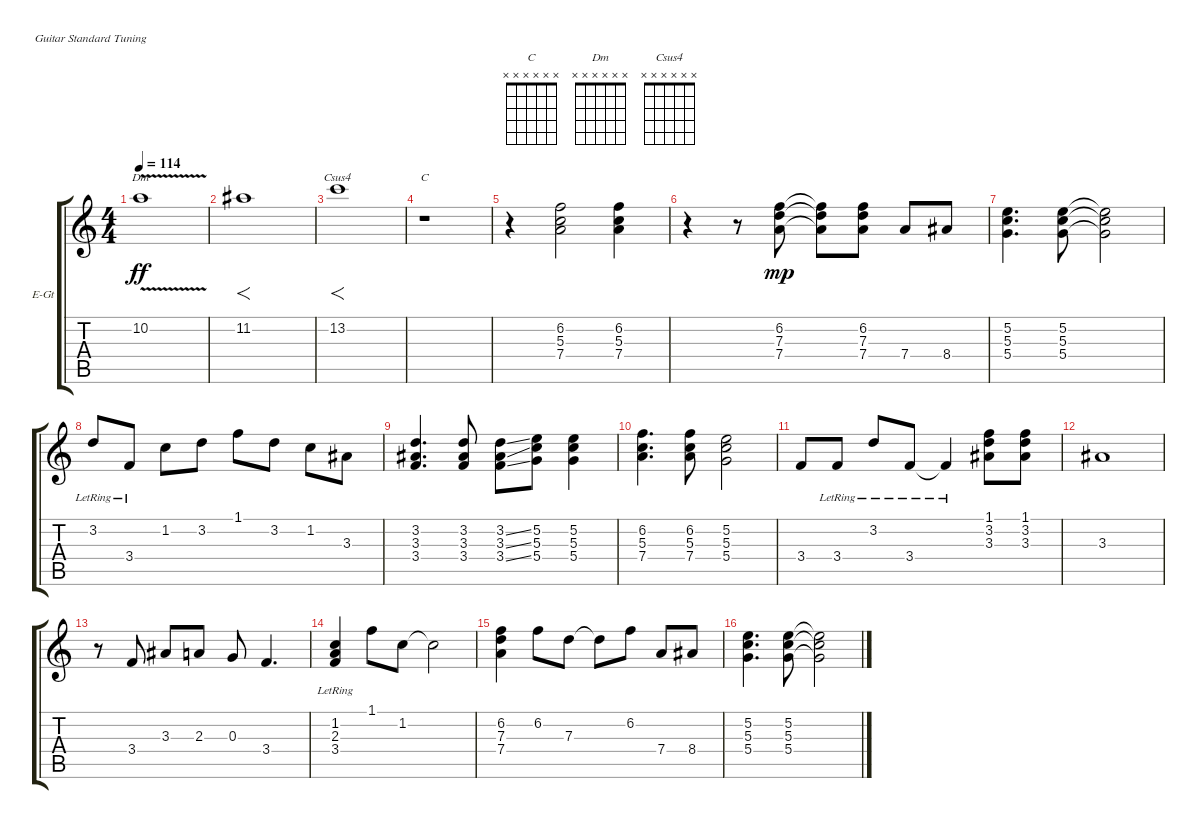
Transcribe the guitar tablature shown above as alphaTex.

\bracketExtendMode groupsimilarinstruments
\firstSystemTrackNameOrientation horizontal
\otherSystemsTrackNameOrientation horizontal
\track ("Guitare solo" "E-Gt") {instrument distortionguitar}
\staff {score tabs}
\tuning (E4 B3 G3 D3 A2 E2)
\chord ("C" x x x x x x)
\chord ("Dm" x x x x x x)
\chord ("Csus4" x x x x x x)
\ts (4 4)
\tempo 114
\clef g2
\ks c
10.2{v}.1{ch "Dm" dy ff} |
11.2.1{f} |
13.2.1{f ch "Csus4"} |
r.1{ch "C"} |
r.4 (6.2 5.3 7.4).2 (6.2 5.3 7.4).4 |
r.4 r.8 (6.2 7.3 7.4).8{dy mp} (6.2{t} 7.3{t} 7.4{t}).8 (6.2 7.3 7.4).8 7.4.8 8.4.8 |
(5.2 5.3 5.4).4{d} (5.2 5.3 5.4).8 (5.2{t} 5.3{t} 5.4{t}).2 |
3.2{lr}.8 3.4{lr}.8 1.2.8 3.2.8 1.1.8 3.2.8 1.2.8 3.3.8 |
(3.2 3.3 3.4).4{d} (3.2 3.3 3.4).8 (3.2{ss} 3.3{ss} 3.4{ss}).8 (5.2 5.3 5.4).8 (5.2 5.3 5.4).4 |
(6.2 5.3 7.4).4{d} (6.2 5.3 7.4).8 (5.2 5.3 5.4).2 |
3.4.8 3.4{lr}.8 3.2{lr}.8 3.4{lr}.8 3.4{lr t}.4 (1.1 3.2 3.3).8 (1.1 3.2 3.3).8 |
3.3.1 |
r.8 3.4.8 3.3.8 2.3.8 0.3.8 3.4.4{d} |
(1.2 2.3{lr} 3.4{lr}).4 1.1.8 1.2.8 1.2{t}.2 |
(6.2 7.3 7.4).4 6.2.8 7.3.8 7.3{t}.8 6.2.8 7.4.8 8.4.8 |
(5.2 5.3 5.4).4{d} (5.2 5.3 5.4).8 (5.2{t} 5.3{t} 5.4{t}).2
